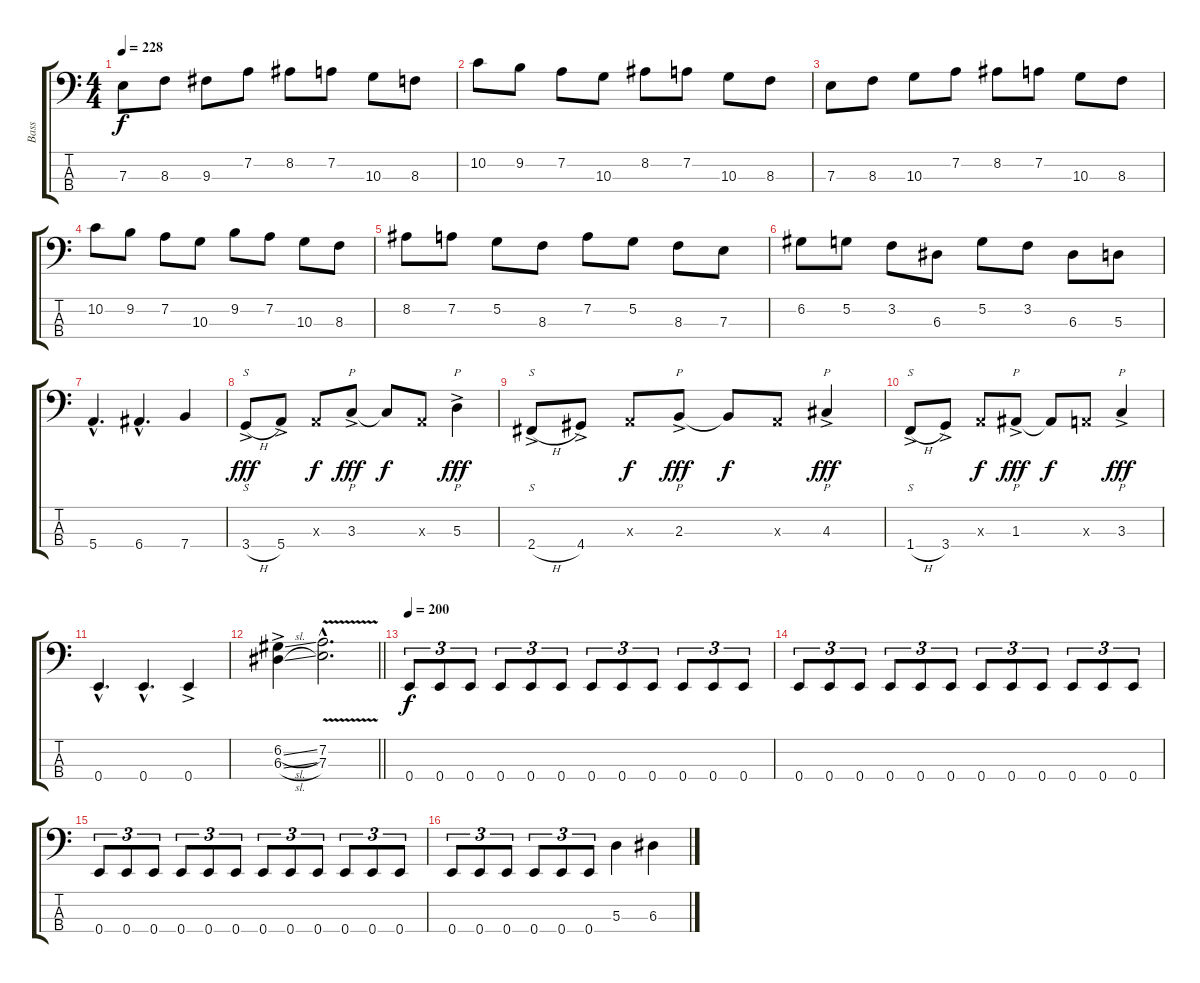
\track ("Bass" "Bass") {instrument electricbasspick}
\staff {score tabs}
\tuning (G2 D2 A1 E1) {hide}
\ts (4 4)
\tempo 228
\clef f4
\ks c
7.3.8{dy f} 8.3.8 9.3.8 7.2.8 8.2.8 7.2.8 10.3.8 8.3.8 |
10.2.8 9.2.8 7.2.8 10.3.8 8.2.8 7.2.8 10.3.8 8.3.8 |
7.3.8 8.3.8 10.3.8 7.2.8 8.2.8 7.2.8 10.3.8 8.3.8 |
10.2.8 9.2.8 7.2.8 10.3.8 9.2.8 7.2.8 10.3.8 8.3.8 |
8.2.8 7.2.8 5.2.8 8.3.8 7.2.8 5.2.8 8.3.8 7.3.8 |
6.2.8 5.2.8 3.2.8 6.3.8 5.2.8 3.2.8 6.3.8 5.3.8 |
5.4{hac}.4{d} 6.4{hac}.4{d} 7.4.4 |
3.4{h ac}.8{s dy fff instrument slapbass1} 5.4{ac}.8 0.3{x}.8{dy f} 3.3{ac}.8{p dy fff} 3.3{t}.8{dy f} 0.3{x}.8 5.3{ac}.4{p dy fff} |
2.4{h ac}.8{s} 4.4{ac}.8 0.3{x}.8{dy f} 2.3{ac}.8{p dy fff} 2.3{t}.8{dy f} 0.3{x}.8 4.3{ac}.4{p dy fff} |
1.4{h ac}.8{s} 3.4{ac}.8 0.3{x}.8{dy f} 1.3{ac}.8{p dy fff} 1.3{t}.8{dy f} 0.3{x}.8 3.3{ac}.4{p dy fff} |
0.4{hac}.4{d} 0.4{hac}.4{d} 0.4{ac}.4 |
\barLineRight lightlight
(6.2{sl ac} 6.3{sl ac}).4 (7.2{v hac} 7.3{v hac}).2{d} |
\tempo 200
0.4.8{tu (3 2) dy f instrument electricbasspick} 0.4.8{tu (3 2)} 0.4.8{tu (3 2)} 0.4.8{tu (3 2)} 0.4.8{tu (3 2)} 0.4.8{tu (3 2)} 0.4.8{tu (3 2)} 0.4.8{tu (3 2)} 0.4.8{tu (3 2)} 0.4.8{tu (3 2)} 0.4.8{tu (3 2)} 0.4.8{tu (3 2)} |
0.4.8{tu (3 2)} 0.4.8{tu (3 2)} 0.4.8{tu (3 2)} 0.4.8{tu (3 2)} 0.4.8{tu (3 2)} 0.4.8{tu (3 2)} 0.4.8{tu (3 2)} 0.4.8{tu (3 2)} 0.4.8{tu (3 2)} 0.4.8{tu (3 2)} 0.4.8{tu (3 2)} 0.4.8{tu (3 2)} |
0.4.8{tu (3 2)} 0.4.8{tu (3 2)} 0.4.8{tu (3 2)} 0.4.8{tu (3 2)} 0.4.8{tu (3 2)} 0.4.8{tu (3 2)} 0.4.8{tu (3 2)} 0.4.8{tu (3 2)} 0.4.8{tu (3 2)} 0.4.8{tu (3 2)} 0.4.8{tu (3 2)} 0.4.8{tu (3 2)} |
0.4.8{tu (3 2)} 0.4.8{tu (3 2)} 0.4.8{tu (3 2)} 0.4.8{tu (3 2)} 0.4.8{tu (3 2)} 0.4.8{tu (3 2)} 5.3.4 6.3.4
